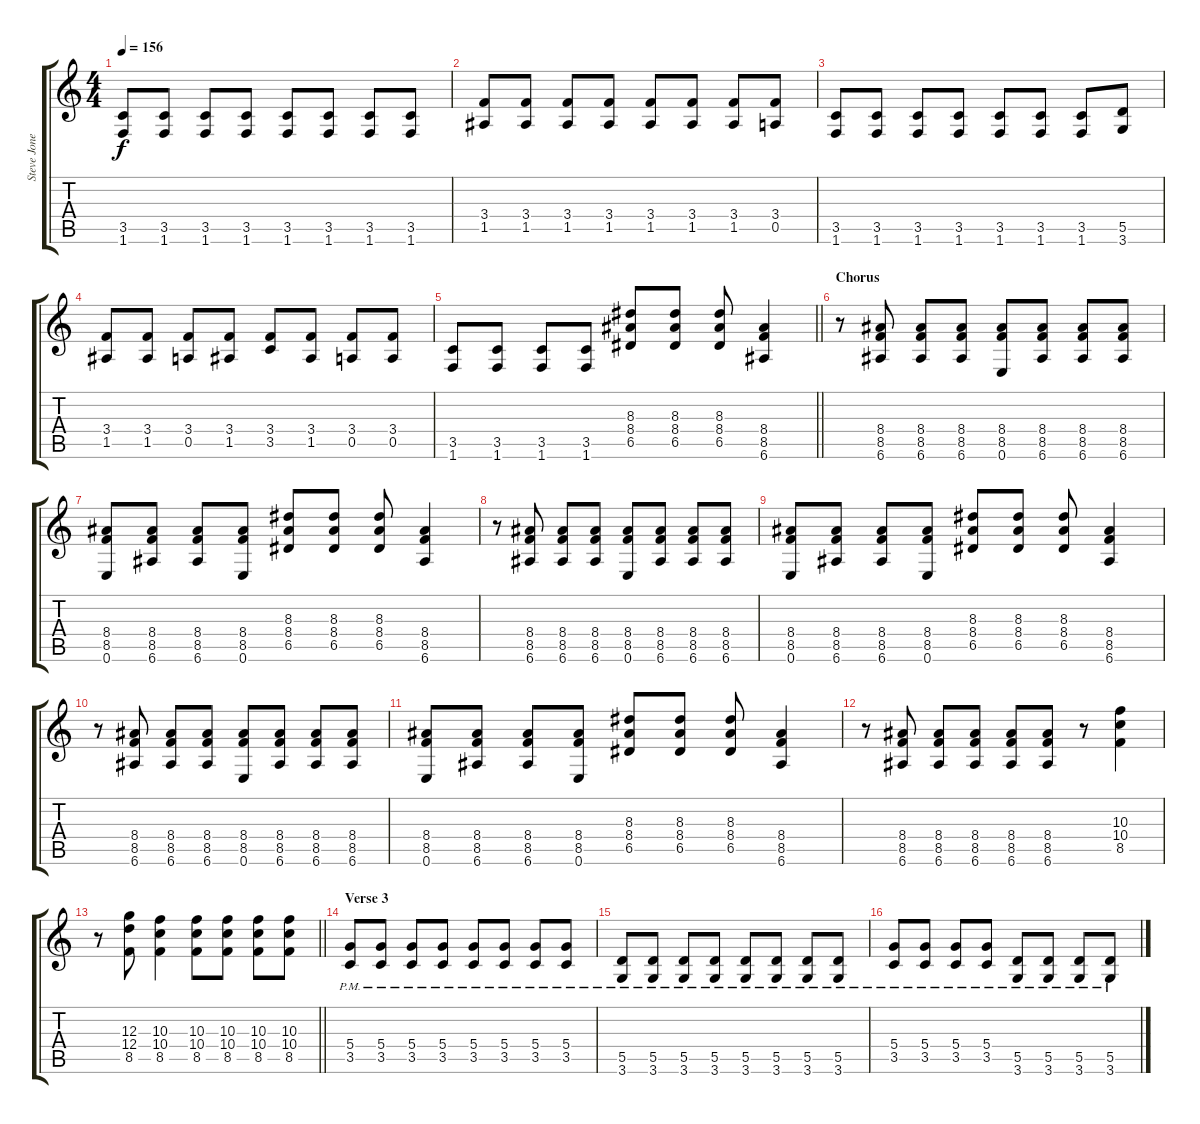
\track ("Steve Jones" "Steve Jone") {instrument overdrivenguitar}
\staff {score tabs}
\tuning (E4 B3 G3 D3 A2 E2) {hide}
\ts (4 4)
\tempo 156
\clef g2
\ks c
(3.5 1.6).8{dy f} (3.5 1.6).8 (3.5 1.6).8 (3.5 1.6).8 (3.5 1.6).8 (3.5 1.6).8 (3.5 1.6).8 (3.5 1.6).8 |
(3.4 1.5).8 (3.4 1.5).8 (3.4 1.5).8 (3.4 1.5).8 (3.4 1.5).8 (3.4 1.5).8 (3.4 1.5).8 (3.4 0.5).8 |
(3.5 1.6).8 (3.5 1.6).8 (3.5 1.6).8 (3.5 1.6).8 (3.5 1.6).8 (3.5 1.6).8 (3.5 1.6).8 (5.5 3.6).8 |
(3.4 1.5).8 (3.4 1.5).8 (3.4 0.5).8 (3.4 1.5).8 (3.4 3.5).8 (3.4 1.5).8 (3.4 0.5).8 (3.4 0.5).8 |
\barLineRight lightlight
(3.5 1.6).8 (3.5 1.6).8 (3.5 1.6).8 (3.5 1.6).8 (8.3 8.4 6.5).8 (8.3 8.4 6.5).8 (8.3 8.4 6.5).8 (8.4 8.5 6.6).4 |
\section ("" "Chorus")
r.8 (8.4 8.5 6.6).8 (8.4 8.5 6.6).8 (8.4 8.5 6.6).8 (8.4 8.5 0.6).8 (8.4 8.5 6.6).8 (8.4 8.5 6.6).8 (8.4 8.5 6.6).8 |
(8.4 8.5 0.6).8 (8.4 8.5 6.6).8 (8.4 8.5 6.6).8 (8.4 8.5 0.6).8 (8.3 8.4 6.5).8 (8.3 8.4 6.5).8 (8.3 8.4 6.5).8 (8.4 8.5 6.6).4 |
r.8 (8.4 8.5 6.6).8 (8.4 8.5 6.6).8 (8.4 8.5 6.6).8 (8.4 8.5 0.6).8 (8.4 8.5 6.6).8 (8.4 8.5 6.6).8 (8.4 8.5 6.6).8 |
(8.4 8.5 0.6).8 (8.4 8.5 6.6).8 (8.4 8.5 6.6).8 (8.4 8.5 0.6).8 (8.3 8.4 6.5).8 (8.3 8.4 6.5).8 (8.3 8.4 6.5).8 (8.4 8.5 6.6).4 |
r.8 (8.4 8.5 6.6).8 (8.4 8.5 6.6).8 (8.4 8.5 6.6).8 (8.4 8.5 0.6).8 (8.4 8.5 6.6).8 (8.4 8.5 6.6).8 (8.4 8.5 6.6).8 |
(8.4 8.5 0.6).8 (8.4 8.5 6.6).8 (8.4 8.5 6.6).8 (8.4 8.5 0.6).8 (8.3 8.4 6.5).8 (8.3 8.4 6.5).8 (8.3 8.4 6.5).8 (8.4 8.5 6.6).4 |
r.8 (8.4 8.5 6.6).8 (8.4 8.5 6.6).8 (8.4 8.5 6.6).8 (8.4 8.5 6.6).8 (8.4 8.5 6.6).8 r.8 (10.3 10.4 8.5).4 |
\barLineRight lightlight
r.8 (12.3 12.4 8.5).8 (10.3 10.4 8.5).4 (10.3 10.4 8.5).8 (10.3 10.4 8.5).8 (10.3 10.4 8.5).8 (10.3 10.4 8.5).8 |
\section ("" "Verse 3")
(5.4{pm} 3.5{pm}).8 (5.4{pm} 3.5{pm}).8 (5.4{pm} 3.5{pm}).8 (5.4{pm} 3.5{pm}).8 (5.4{pm} 3.5{pm}).8 (5.4{pm} 3.5{pm}).8 (5.4{pm} 3.5{pm}).8 (5.4{pm} 3.5{pm}).8 |
(5.5{pm} 3.6{pm}).8 (5.5{pm} 3.6{pm}).8 (5.5{pm} 3.6{pm}).8 (5.5{pm} 3.6{pm}).8 (5.5{pm} 3.6{pm}).8 (5.5{pm} 3.6{pm}).8 (5.5{pm} 3.6{pm}).8 (5.5{pm} 3.6{pm}).8 |
(5.4{pm} 3.5{pm}).8 (5.4{pm} 3.5{pm}).8 (5.4{pm} 3.5{pm}).8 (5.4{pm} 3.5{pm}).8 (5.5{pm} 3.6).8 (5.5{pm} 3.6).8 (5.5{pm} 3.6).8 (5.5{pm} 3.6).8
